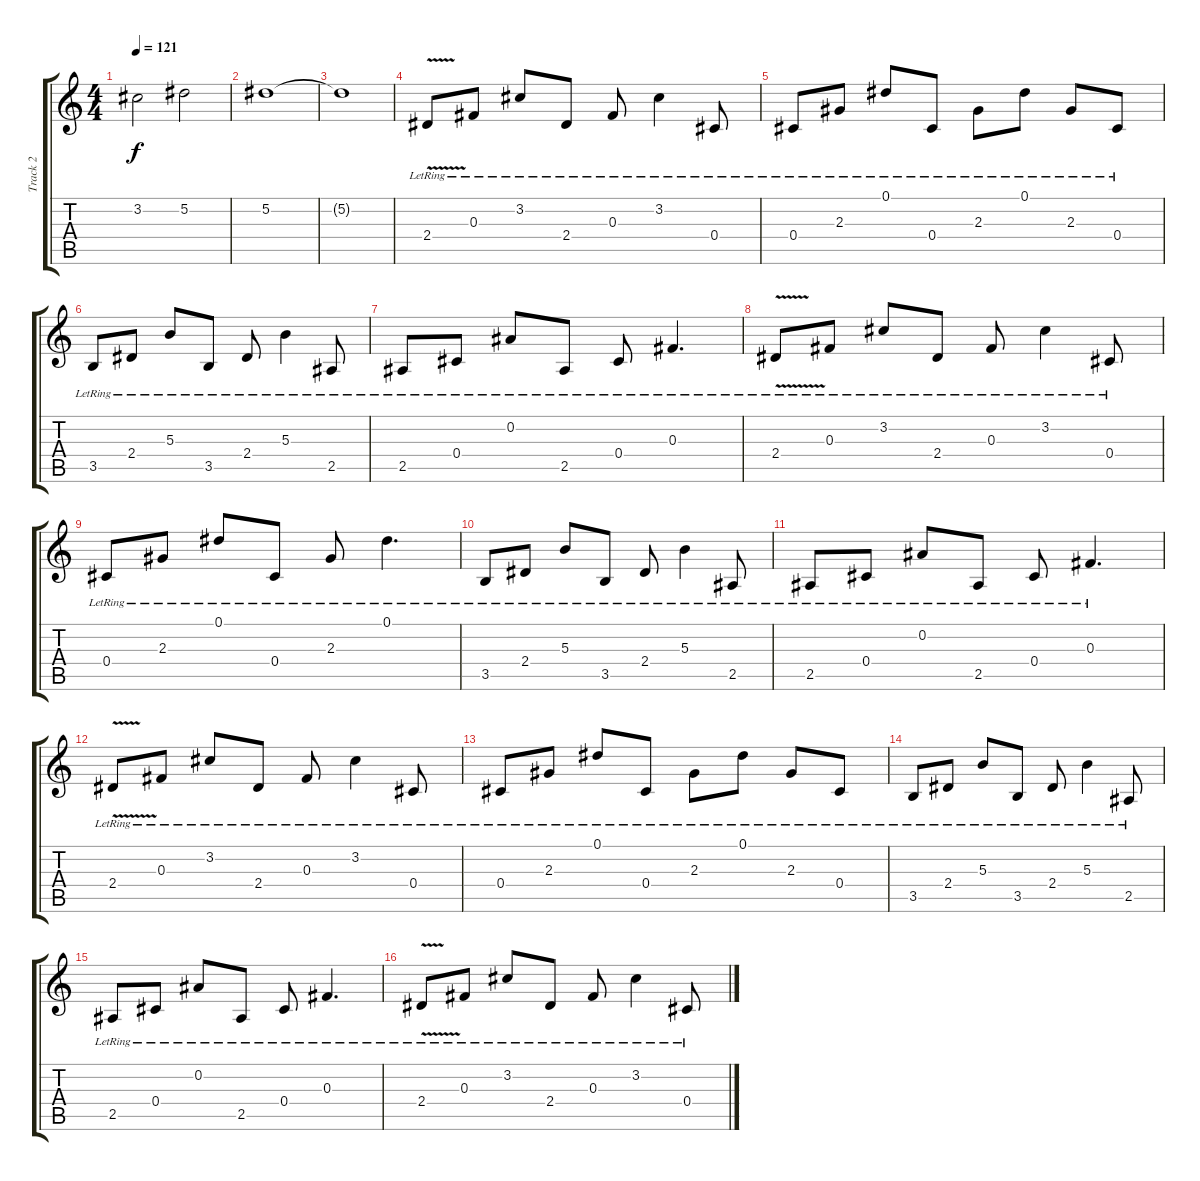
\track ("Track 2" "Track 2") {instrument overdrivenguitar}
\staff {score tabs}
\tuning (Eb4 Bb3 Gb3 Db3 Ab2 Eb2) {hide}
\ts (4 4)
\tempo 121
\clef g2
\ks c
3.2.2{dy f} 5.2.2 |
5.2.1 |
5.2{t}.1 |
2.4{v lr}.8 0.3{lr}.8 3.2{lr}.8 2.4{lr}.8 0.3{lr}.8 3.2{lr}.4 0.4{lr}.8 |
0.4{lr}.8 2.3{lr}.8 0.1{lr}.8 0.4{lr}.8 2.3{lr}.8 0.1{lr}.8 2.3{lr}.8 0.4{lr}.8 |
3.5{lr}.8 2.4{lr}.8 5.3{lr}.8 3.5{lr}.8 2.4{lr}.8 5.3{lr}.4 2.5{lr}.8 |
2.5{lr}.8 0.4{lr}.8 0.2{lr}.8 2.5{lr}.8 0.4{lr}.8 0.3{lr}.4{d} |
2.4{v lr}.8 0.3{lr}.8 3.2{lr}.8 2.4{lr}.8 0.3{lr}.8 3.2{lr}.4 0.4{lr}.8 |
0.4{lr}.8 2.3{lr}.8 0.1{lr}.8 0.4{lr}.8 2.3{lr}.8 0.1{lr}.4{d} |
3.5{lr}.8 2.4{lr}.8 5.3{lr}.8 3.5{lr}.8 2.4{lr}.8 5.3{lr}.4 2.5{lr}.8 |
2.5{lr}.8 0.4{lr}.8 0.2{lr}.8 2.5{lr}.8 0.4{lr}.8 0.3{lr}.4{d} |
2.4{v lr}.8 0.3{lr}.8 3.2{lr}.8 2.4{lr}.8 0.3{lr}.8 3.2{lr}.4 0.4{lr}.8 |
0.4{lr}.8 2.3{lr}.8 0.1{lr}.8 0.4{lr}.8 2.3{lr}.8 0.1{lr}.8 2.3{lr}.8 0.4{lr}.8 |
3.5{lr}.8 2.4{lr}.8 5.3{lr}.8 3.5{lr}.8 2.4{lr}.8 5.3{lr}.4 2.5{lr}.8 |
2.5{lr}.8 0.4{lr}.8 0.2{lr}.8 2.5{lr}.8 0.4{lr}.8 0.3{lr}.4{d} |
2.4{v lr}.8 0.3{lr}.8 3.2{lr}.8 2.4{lr}.8 0.3{lr}.8 3.2{lr}.4 0.4{lr}.8
